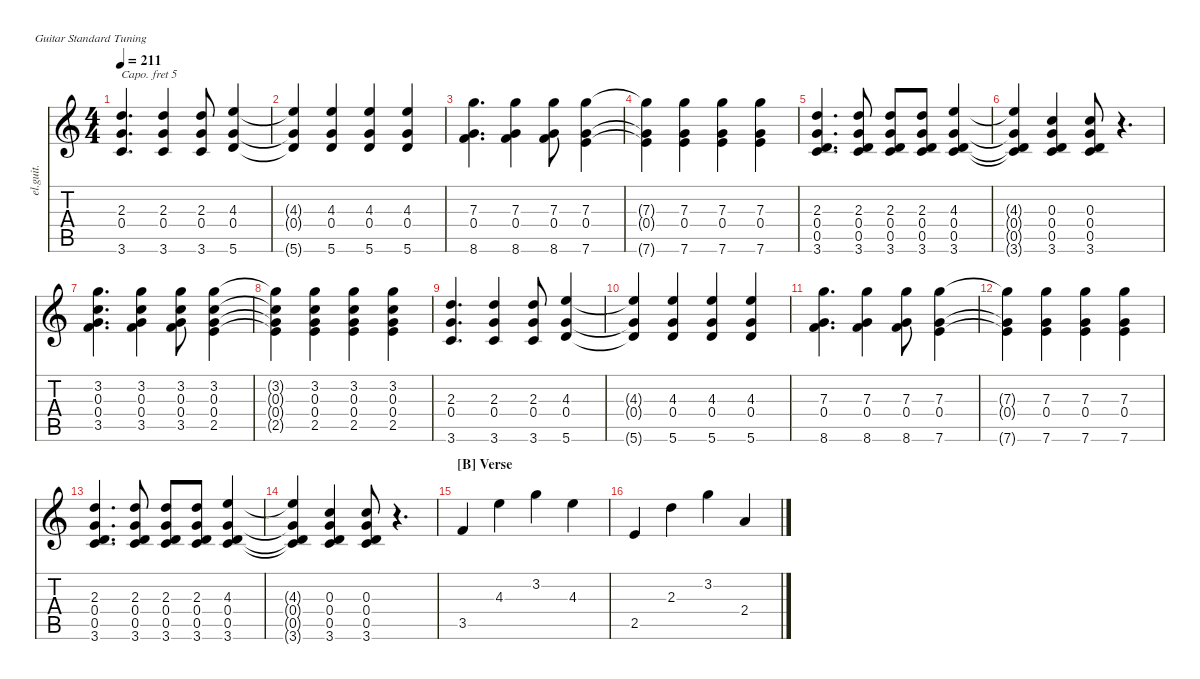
\defaultSystemsLayout 4
\hideDynamics
\bracketExtendMode nobrackets
\track ("Guitar" "el.guit.") {instrument electricguitarclean}
\staff {score tabs}
\capo 5
\tuning (E4 B3 G3 D3 A2 E2)
\ts (4 4)
\tempo 211
\clef g2
\ks c
(2.3 3.6 0.4).4{d dy mf beam Up} (2.3 3.6 0.4).4{beam Up} (2.3 3.6 0.4).8{beam Up} (4.3 5.6 0.4).4{beam Up} |
(4.3{t} 5.6{t} 0.4{t}).4{beam Up} (4.3 5.6 0.4).4{beam Up} (4.3 5.6 0.4).4{beam Up} (4.3 5.6 0.4).4{beam Up} |
(7.3 8.6 0.4).4{d beam Down} (7.3 8.6 0.4).4{beam Down} (7.3 8.6 0.4).8{beam Down} (7.3 7.6 0.4).4{beam Down} |
(7.3{t} 7.6{t} 0.4{t}).4{beam Down} (7.3 7.6 0.4).4{beam Down} (7.3 7.6 0.4).4{beam Down} (7.3 7.6 0.4).4{beam Down} |
(3.6 2.3 0.4 0.5).4{d beam Up} (2.3 3.6 0.4 0.5).8{beam Up} (2.3 3.6 0.4 0.5).8{beam Up} (2.3 3.6 0.4 0.5).8{beam Up} (4.3 3.6 0.4 0.5).4{beam Up} |
(4.3{t} 3.6{t} 0.4{t} 0.5{t}).4{beam Up} (0.3 3.6 0.4 0.5).4{beam Up} (0.3 3.6 0.4 0.5).8{beam Up} r.4{d beam Down} |
(3.5 3.2 0.3 0.4).4{d beam Down} (3.2 3.5 0.3 0.4).4{beam Down} (3.2 3.5 0.3 0.4).8{beam Down} (3.2 2.5 0.3 0.4).4{beam Down} |
(3.2{t} 0.4{t} 0.3{t} 2.5{t}).4{beam Down} (3.2 0.4 0.3 2.5).4{beam Down} (3.2 0.4 0.3 2.5).4{beam Down} (3.2 0.4 0.3 2.5).4{beam Down} |
(2.3 3.6 0.4).4{d beam Up} (2.3 3.6 0.4).4{beam Up} (2.3 3.6 0.4).8{beam Up} (4.3 5.6 0.4).4{beam Up} |
(4.3{t} 5.6{t} 0.4{t}).4{beam Up} (4.3 5.6 0.4).4{beam Up} (4.3 5.6 0.4).4{beam Up} (4.3 5.6 0.4).4{beam Up} |
(7.3 8.6 0.4).4{d beam Down} (7.3 8.6 0.4).4{beam Down} (7.3 8.6 0.4).8{beam Down} (7.3 7.6 0.4).4{beam Down} |
(7.3{t} 7.6{t} 0.4{t}).4{beam Down} (7.3 7.6 0.4).4{beam Down} (7.3 7.6 0.4).4{beam Down} (7.3 7.6 0.4).4{beam Down} |
(3.6 2.3 0.4 0.5).4{d beam Up} (2.3 3.6 0.4 0.5).8{beam Up} (2.3 3.6 0.4 0.5).8{beam Up} (2.3 3.6 0.4 0.5).8{beam Up} (4.3 3.6 0.4 0.5).4{beam Up} |
(4.3{t} 3.6{t} 0.4{t} 0.5{t}).4{beam Up} (0.3 3.6 0.4 0.5).4{beam Up} (0.3 3.6 0.4 0.5).8{beam Up} r.4{d beam Down} |
\section ("B" "Verse")
3.5.4{beam Up} 4.3.4{beam Down} 3.2.4{beam Down} 4.3.4{beam Down} |
2.5.4{beam Up} 2.3.4{beam Down} 3.2.4{beam Down} 2.4{sl}.4{beam Up}
